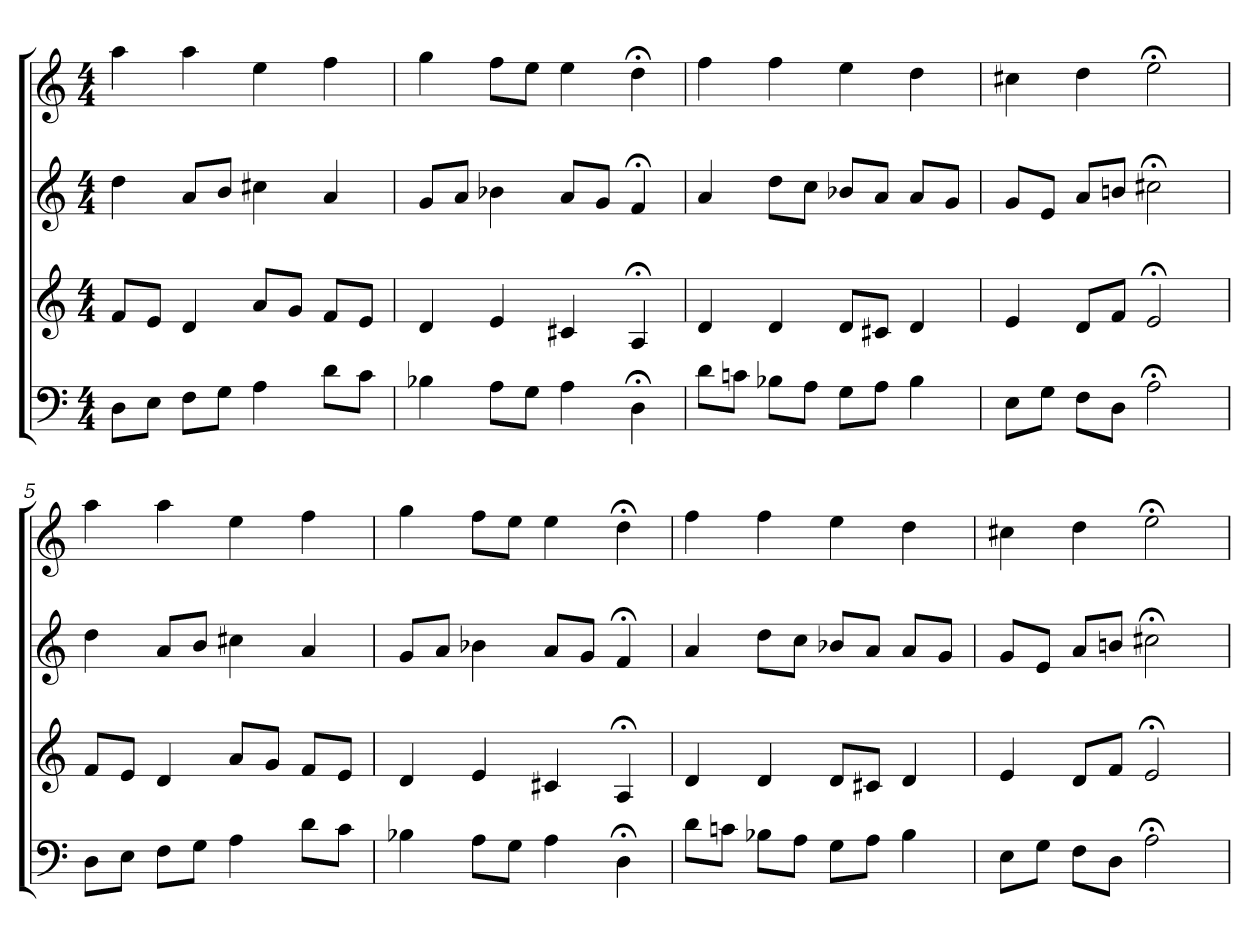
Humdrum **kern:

**kern	**kern	**kern	**kern
*part4	*part3	*part2	*part1
*staff4	*staff3	*staff2	*staff1
*clefF4	*clefG2	*clefG2	*clefG2
*k[]	*k[]	*k[]	*k[]
*C:	*C:	*C:	*a:
*M4/4	*M4/4	*M4/4	*M4/4
=1	=1	=1	=1
8D\L	8f/L	4dd	4aa
8E\J	8e/J	.	.
8F\L	4d	8a/L	4aa
8G\J	.	8b/J	.
4A	8a/L	4cc#X	4ee
.	8g/J	.	.
8d\L	8f/L	4a	4ff
8c\J	8e/J	.	.
=2	=2	=2	=2
4B-X	4d	8g/L	4gg
.	.	8a/J	.
8A\L	4e	4b-X	8ff\L
8G\J	.	.	8ee\J
4A	4c#X	8a/L	4ee
.	.	8g/J	.
4D;<	4A;<	4f;<	4dd;<
=3	=3	=3	=3
8d\L	4d	4a	4ff
8cn\J	.	.	.
8B-X\L	4d	8dd\L	4ff
8A\J	.	8cc\J	.
8G\L	8d/L	8b-X/L	4ee
8A\J	8c#X/J	8a/J	.
4B-	4d	8a/L	4dd
.	.	8g/J	.
=4	=4	=4	=4
8E\L	4e	8g/L	4cc#X
8G\J	.	8e/J	.
8F\L	8d/L	8a/L	4dd
8D\J	8f/J	8bn/J	.
2A;<	2e;<	2cc#X;<	2ee;<
=5	=5	=5	=5
8D\L	8f/L	4dd	4aa
8E\J	8e/J	.	.
8F\L	4d	8a/L	4aa
8G\J	.	8b/J	.
4A	8a/L	4cc#X	4ee
.	8g/J	.	.
8d\L	8f/L	4a	4ff
8c\J	8e/J	.	.
=6	=6	=6	=6
4B-X	4d	8g/L	4gg
.	.	8a/J	.
8A\L	4e	4b-X	8ff\L
8G\J	.	.	8ee\J
4A	4c#X	8a/L	4ee
.	.	8g/J	.
4D;<	4A;<	4f;<	4dd;<
=7	=7	=7	=7
8d\L	4d	4a	4ff
8cn\J	.	.	.
8B-X\L	4d	8dd\L	4ff
8A\J	.	8cc\J	.
8G\L	8d/L	8b-X/L	4ee
8A\J	8c#X/J	8a/J	.
4B-	4d	8a/L	4dd
.	.	8g/J	.
=8	=8	=8	=8
8E\L	4e	8g/L	4cc#X
8G\J	.	8e/J	.
8F\L	8d/L	8a/L	4dd
8D\J	8f/J	8bn/J	.
2A;<	2e;<	2cc#X;<	2ee;<
=	=	=	=
*-	*-	*-	*-
